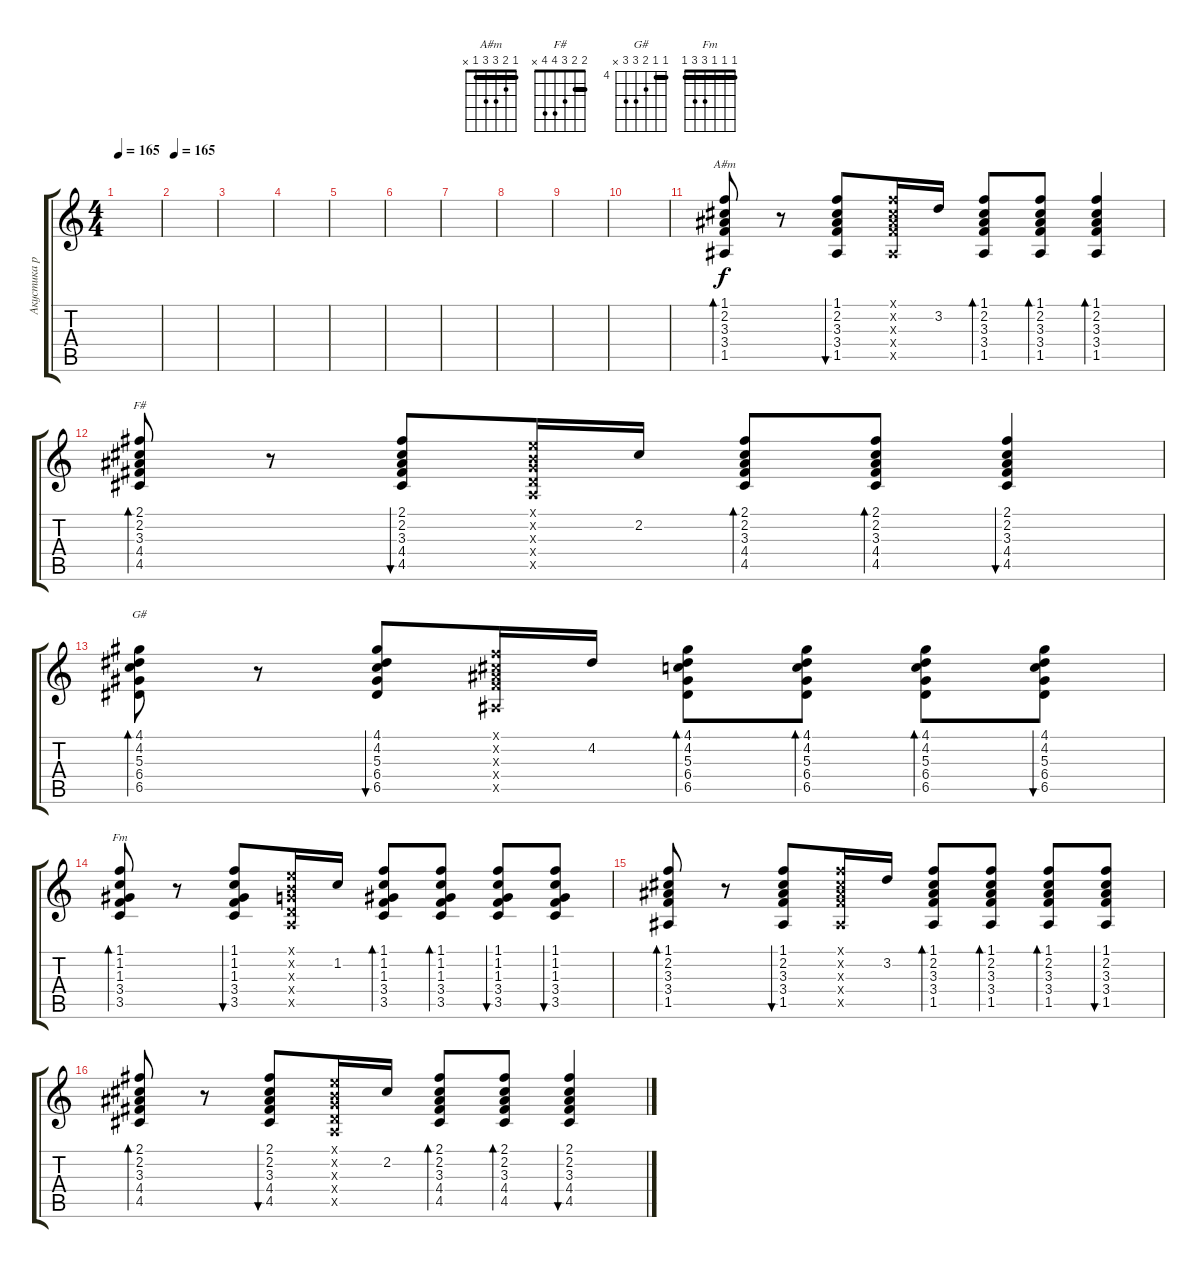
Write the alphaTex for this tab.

\track ("Акустика ритм" "Акустика р") {instrument acousticguitarsteel}
\staff {score tabs}
\tuning (E4 B3 G3 D3 A2 E2) {hide}
\chord ("A#m" 1 2 3 3 1 x) {barre 1}
\chord ("F#" 2 2 3 4 4 x) {barre 2}
\chord ("G#" 4 4 5 6 6 x) {firstfret 4 barre 4}
\chord ("Fm" 1 1 1 3 3 1) {barre 1}
\ts (4 4)
\tempo 165
\clef g2
\ks c
|
\tempo 165
|
|
|
|
|
|
|
|
|
(1.1 2.2 3.3 3.4 1.5).8{bd 60 ch "A#m"} r.8 (1.1 2.2 3.3 3.4 1.5).8{bu 60} (1.1{x} 2.2{x} 3.3{x} 3.4{x} 1.5{x}).16 3.2.16 (1.1 2.2 3.3 3.4 1.5).8{bd 60} (1.1 2.2 3.3 3.4 1.5).8{bd 60} (1.1 2.2 3.3 3.4 1.5).4{bd 60} |
(2.1 2.2 3.3 4.4 4.5).8{bd 60 ch "F#"} r.8 (2.1 2.2 3.3 4.4 4.5).8{bu 60} (0.1{x} 0.2{x} 0.3{x} 0.4{x} 0.5{x}).16 2.2.16 (2.1 2.2 3.3 4.4 4.5).8{bd 60} (2.1 2.2 3.3 4.4 4.5).8{bd 60} (2.1 2.2 3.3 4.4 4.5).4{bu 60} |
(4.1 4.2 5.3 6.4 6.5).8{bd 60 ch "G#"} r.8 (4.1 4.2 5.3 6.4 6.5).8{bu 60} (1.1{x} 2.2{x} 3.3{x} 3.4{x} 1.5{x}).16 4.2.16 (4.1 4.2 5.3 6.4 6.5).8{bd 60} (4.1 4.2 5.3 6.4 6.5).8{bd 60} (4.1 4.2 5.3 6.4 6.5).8{bd 60} (4.1 4.2 5.3 6.4 6.5).8{bu 60} |
(1.1 1.2 1.3 3.4 3.5).8{bd 60 ch "Fm"} r.8 (1.1 1.2 1.3 3.4 3.5).8{bu 60} (0.1{x} 0.2{x} 0.3{x} 0.4{x} 0.5{x}).16 1.2.16 (1.1 1.2 1.3 3.4 3.5).8{bd 60} (1.1 1.2 1.3 3.4 3.5).8{bd 60} (1.1 1.2 1.3 3.4 3.5).8{bu 60} (1.1 1.2 1.3 3.4 3.5).8{bu 60} |
(1.1 2.2 3.3 3.4 1.5).8{bd 60} r.8 (1.1 2.2 3.3 3.4 1.5).8{bu 60} (1.1{x} 2.2{x} 3.3{x} 3.4{x} 1.5{x}).16 3.2.16 (1.1 2.2 3.3 3.4 1.5).8{bd 60} (1.1 2.2 3.3 3.4 1.5).8{bd 60} (1.1 2.2 3.3 3.4 1.5).8{bd 60} (1.1 2.2 3.3 3.4 1.5).8{bu 60} |
(2.1 2.2 3.3 4.4 4.5).8{bd 60} r.8 (2.1 2.2 3.3 4.4 4.5).8{bu 60} (0.1{x} 0.2{x} 0.3{x} 0.4{x} 0.5{x}).16 2.2.16 (2.1 2.2 3.3 4.4 4.5).8{bd 60} (2.1 2.2 3.3 4.4 4.5).8{bd 60} (2.1 2.2 3.3 4.4 4.5).4{bu 60}
